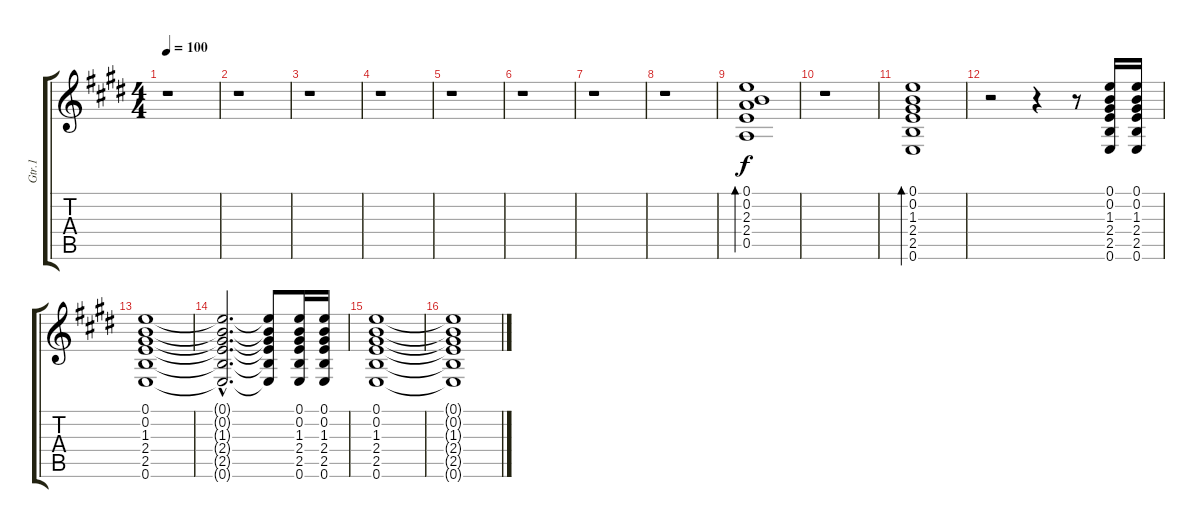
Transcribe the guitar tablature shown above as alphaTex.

\track ("Gtr.1" "Gtr.1") {instrument distortionguitar}
\staff {score tabs}
\tuning (E4 B3 G3 D3 A2 E2) {hide}
\ts (4 4)
\tempo 100
\clef g2
\ks e
r.1{dy f instrument distortionguitar} |
r.1 |
r.1 |
r.1 |
r.1 |
r.1 |
r.1 |
r.1 |
(0.1 0.2 2.3 2.4 0.5).1{bd 60 instrument electricguitarclean} |
r.1 |
(0.1 0.2 1.3 2.4 2.5 0.6).1{bd 60} |
r.2 r.4 r.8 (0.1 0.2 1.3 2.4 2.5 0.6).16{instrument distortionguitar} (0.1 0.2 1.3 2.4 2.5 0.6).16 |
(0.1 0.2 1.3 2.4 2.5 0.6).1 |
(0.1{hac t} 0.2{hac t} 1.3{hac t} 2.4{hac t} 2.5{hac t} 0.6{hac t}).2{d} (0.1{t} 0.2{t} 1.3{t} 2.4{t} 2.5{t} 0.6{t}).8 (0.1 0.2 1.3 2.4 2.5 0.6).16 (0.1 0.2 1.3 2.4 2.5 0.6).16 |
(0.1 0.2 1.3 2.4 2.5 0.6).1 |
(0.1{t} 0.2{t} 1.3{t} 2.4{t} 2.5{t} 0.6{t}).1
